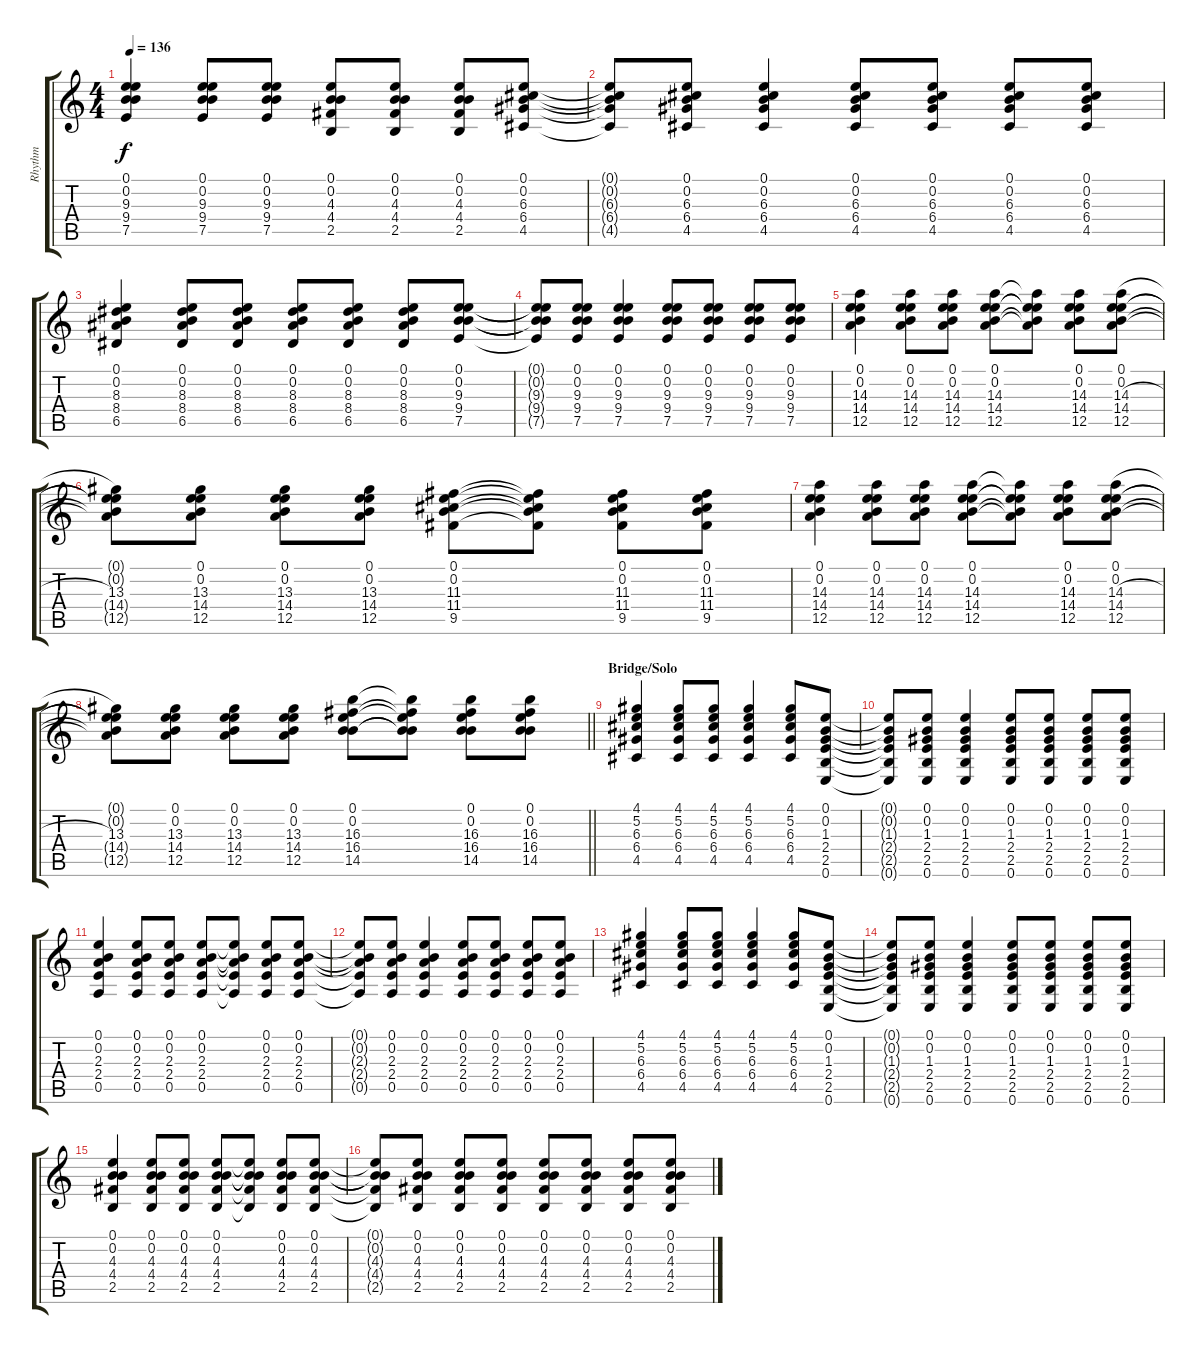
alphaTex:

\track ("Rhythm" "Rhythm") {instrument overdrivenguitar}
\staff {score tabs}
\tuning (E4 B3 G3 D3 A2 E2) {hide}
\ts (4 4)
\tempo 136
\clef g2
\ks c
(0.1 0.2 9.3 9.4 7.5).4{dy f} (0.1 0.2 9.3 9.4 7.5).8 (0.1 0.2 9.3 9.4 7.5).8 (0.1 0.2 4.3 4.4 2.5).8 (0.1 0.2 4.3 4.4 2.5).8 (0.1 0.2 4.3 4.4 2.5).8 (0.1 0.2 6.3 6.4 4.5).8 |
(0.1{t} 0.2{t} 6.3{t} 6.4{t} 4.5{t}).8 (0.1 0.2 6.3 6.4 4.5).8 (0.1 0.2 6.3 6.4 4.5).4 (0.1 0.2 6.3 6.4 4.5).8 (0.1 0.2 6.3 6.4 4.5).8 (0.1 0.2 6.3 6.4 4.5).8 (0.1 0.2 6.3 6.4 4.5).8 |
(0.1 0.2 8.3 8.4 6.5).4 (0.1 0.2 8.3 8.4 6.5).8 (0.1 0.2 8.3 8.4 6.5).8 (0.1 0.2 8.3 8.4 6.5).8 (0.1 0.2 8.3 8.4 6.5).8 (0.1 0.2 8.3 8.4 6.5).8 (0.1 0.2 9.3 9.4 7.5).8 |
(0.1{t} 0.2{t} 9.3{t} 9.4{t} 7.5{t}).8 (0.1 0.2 9.3 9.4 7.5).8 (0.1 0.2 9.3 9.4 7.5).4 (0.1 0.2 9.3 9.4 7.5).8 (0.1 0.2 9.3 9.4 7.5).8 (0.1 0.2 9.3 9.4 7.5).8 (0.1 0.2 9.3 9.4 7.5).8 |
(0.1 0.2 14.3 14.4 12.5).4 (0.1 0.2 14.3 14.4 12.5).8 (0.1 0.2 14.3 14.4 12.5).8 (0.1 0.2 14.3 14.4 12.5).8 (0.1{t} 0.2{t} 14.3{t} 14.4{t} 12.5{t}).8 (0.1 0.2 14.3 14.4 12.5).8 (0.1 0.2 14.3{h} 14.4 12.5).8 |
(0.1{t} 0.2{t} 13.3 14.4{t} 12.5{t}).8 (0.1 0.2 13.3 14.4 12.5).8 (0.1 0.2 13.3 14.4 12.5).8 (0.1 0.2 13.3 14.4 12.5).8 (0.1 0.2 11.3 11.4 9.5).8 (0.1{t} 0.2{t} 11.3{t} 11.4{t} 9.5{t}).8 (0.1 0.2 11.3 11.4 9.5).8 (0.1 0.2 11.3 11.4 9.5).8 |
(0.1 0.2 14.3 14.4 12.5).4 (0.1 0.2 14.3 14.4 12.5).8 (0.1 0.2 14.3 14.4 12.5).8 (0.1 0.2 14.3 14.4 12.5).8 (0.1{t} 0.2{t} 14.3{t} 14.4{t} 12.5{t}).8 (0.1 0.2 14.3 14.4 12.5).8 (0.1 0.2 14.3{h} 14.4 12.5).8 |
\barLineRight lightlight
(0.1{t} 0.2{t} 13.3 14.4{t} 12.5{t}).8 (0.1 0.2 13.3 14.4 12.5).8 (0.1 0.2 13.3 14.4 12.5).8 (0.1 0.2 13.3 14.4 12.5).8 (0.1 0.2 16.3 16.4 14.5).8 (0.1{t} 0.2{t} 16.3{t} 16.4{t} 14.5{t}).8 (0.1 0.2 16.3 16.4 14.5).8 (0.1 0.2 16.3 16.4 14.5).8 |
\section ("" "Bridge/Solo")
(4.1 5.2 6.3 6.4 4.5).4 (4.1 5.2 6.3 6.4 4.5).8 (4.1 5.2 6.3 6.4 4.5).8 (4.1 5.2 6.3 6.4 4.5).4 (4.1 5.2 6.3 6.4 4.5).8 (0.1 0.2 1.3 2.4 2.5 0.6).8 |
(0.1{t} 0.2{t} 1.3{t} 2.4{t} 2.5{t} 0.6{t}).8 (0.1 0.2 1.3 2.4 2.5 0.6).8 (0.1 0.2 1.3 2.4 2.5 0.6).4 (0.1 0.2 1.3 2.4 2.5 0.6).8 (0.1 0.2 1.3 2.4 2.5 0.6).8 (0.1 0.2 1.3 2.4 2.5 0.6).8 (0.1 0.2 1.3 2.4 2.5 0.6).8 |
(0.1 0.2 2.3 2.4 0.5).4 (0.1 0.2 2.3 2.4 0.5).8 (0.1 0.2 2.3 2.4 0.5).8 (0.1 0.2 2.3 2.4 0.5).8 (0.1{t} 0.2{t} 2.3{t} 2.4{t} 0.5{t}).8 (0.1 0.2 2.3 2.4 0.5).8 (0.1 0.2 2.3 2.4 0.5).8 |
(0.1{t} 0.2{t} 2.3{t} 2.4{t} 0.5{t}).8 (0.1 0.2 2.3 2.4 0.5).8 (0.1 0.2 2.3 2.4 0.5).4 (0.1 0.2 2.3 2.4 0.5).8 (0.1 0.2 2.3 2.4 0.5).8 (0.1 0.2 2.3 2.4 0.5).8 (0.1 0.2 2.3 2.4 0.5).8 |
(4.1 5.2 6.3 6.4 4.5).4 (4.1 5.2 6.3 6.4 4.5).8 (4.1 5.2 6.3 6.4 4.5).8 (4.1 5.2 6.3 6.4 4.5).4 (4.1 5.2 6.3 6.4 4.5).8 (0.1 0.2 1.3 2.4 2.5 0.6).8 |
(0.1{t} 0.2{t} 1.3{t} 2.4{t} 2.5{t} 0.6{t}).8 (0.1 0.2 1.3 2.4 2.5 0.6).8 (0.1 0.2 1.3 2.4 2.5 0.6).4 (0.1 0.2 1.3 2.4 2.5 0.6).8 (0.1 0.2 1.3 2.4 2.5 0.6).8 (0.1 0.2 1.3 2.4 2.5 0.6).8 (0.1 0.2 1.3 2.4 2.5 0.6).8 |
(0.1 0.2 4.3 4.4 2.5).4 (0.1 0.2 4.3 4.4 2.5).8 (0.1 0.2 4.3 4.4 2.5).8 (0.1 0.2 4.3 4.4 2.5).8 (0.1{t} 0.2{t} 4.3{t} 4.4{t} 2.5{t}).8 (0.1 0.2 4.3 4.4 2.5).8 (0.1 0.2 4.3 4.4 2.5).8 |
(0.1{t} 0.2{t} 4.3{t} 4.4{t} 2.5{t}).8 (0.1 0.2 4.3 4.4 2.5).8 (0.1 0.2 4.3 4.4 2.5).8 (0.1 0.2 4.3 4.4 2.5).8 (0.1 0.2 4.3 4.4 2.5).8 (0.1 0.2 4.3 4.4 2.5).8 (0.1 0.2 4.3 4.4 2.5).8 (0.1 0.2 4.3 4.4 2.5).8
